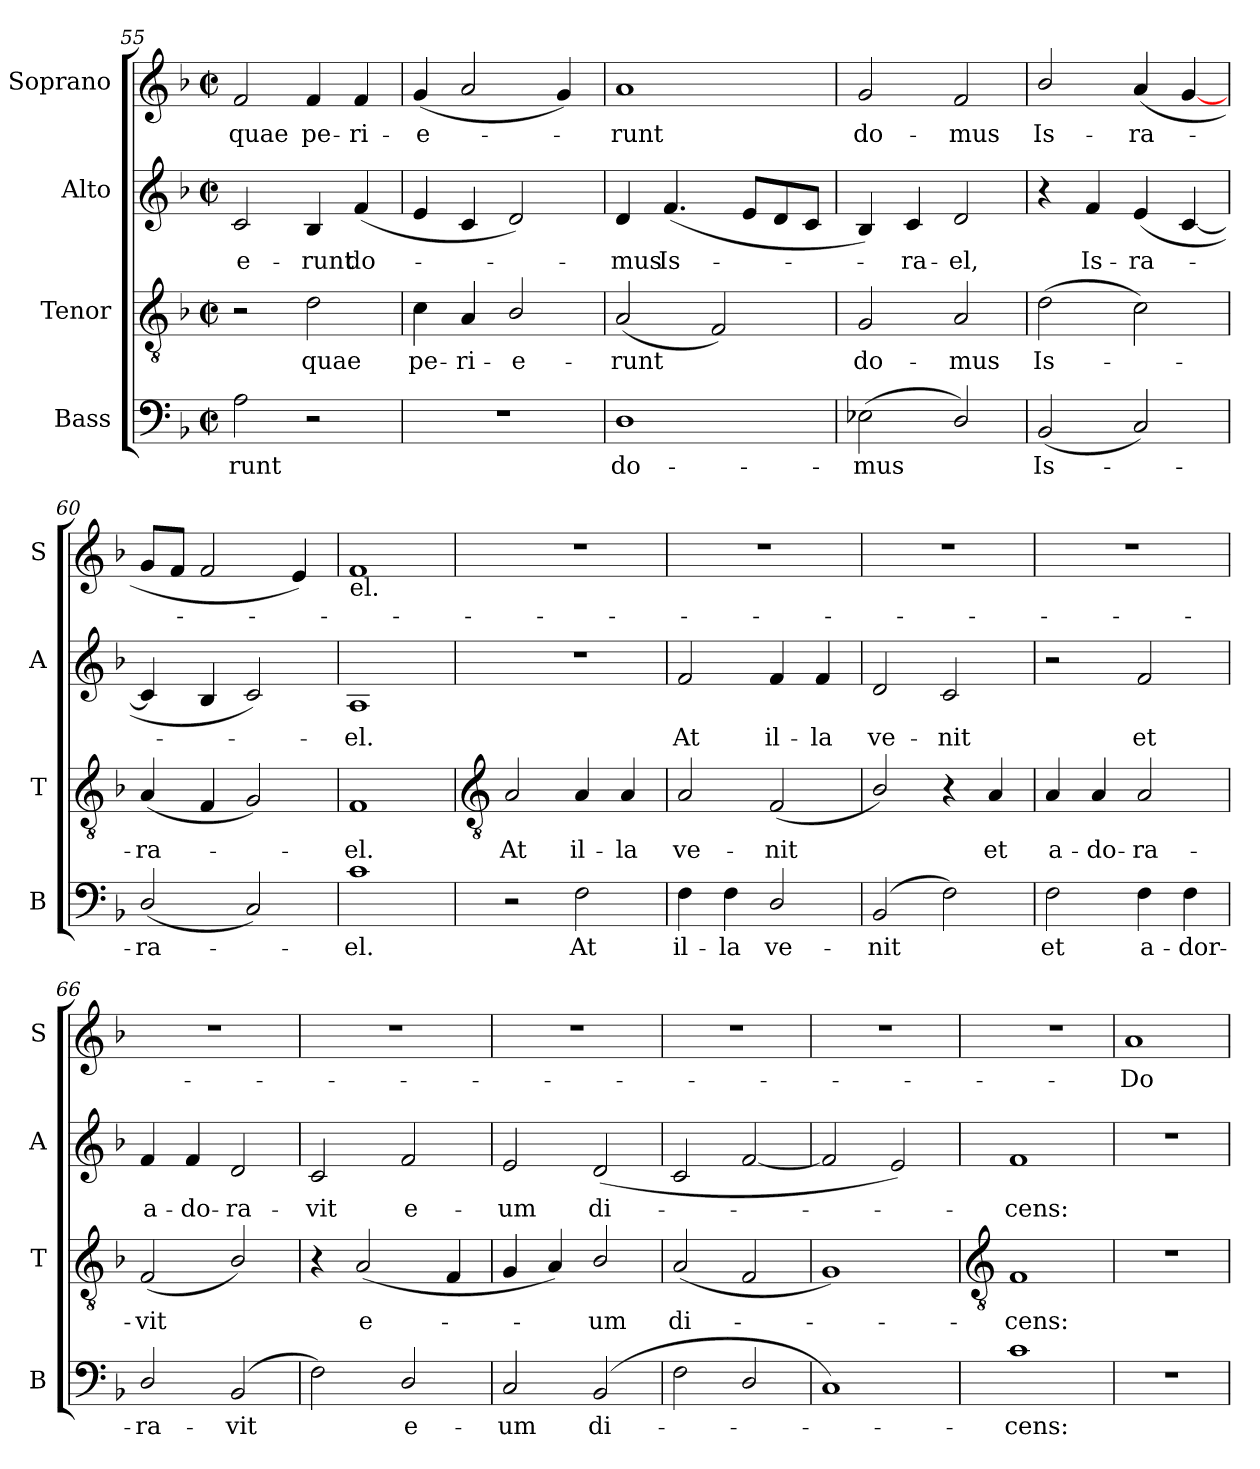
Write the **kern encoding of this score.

**kern	**text	**kern	**text	**kern	**text	**kern	**text
*part4	*part4	*part3	*part3	*part2	*part2	*part1	*part1
*staff4	*staff4	*staff3	*staff3	*staff2	*staff2	*staff1	*staff1
*I"Bass	*	*I"Tenor	*	*I"Alto	*	*I"Soprano	*
*I'B	*	*I'T	*	*I'A	*	*I'S	*
*clefF4	*	*clefGv2	*	*clefG2	*	*clefG2	*
*k[b-]	*	*k[b-]	*	*k[b-]	*	*k[b-]	*
*F:	*	*F:	*	*F:	*	*F:	*
*M2/2	*	*M2/2	*	*M2/2	*	*M2/2	*
*met(c|)	*	*met(c|)	*	*met(c|)	*	*met(c|)	*
=55	=55	=55	=55	=55	=55	=55	=55
!	!LO:LY:b	!	!	!	!LO:LY:b	!	!LO:LY:b
2A	-runt	2r	.	2c	-e-	2f	quae
!	!	!	!LO:LY:b	!	!LO:LY:b	!	!LO:LY:b
2r	.	2d	quae	4B-	-runt	4f	pe-
!	!	!	!	!	!LO:LY:b	!	!LO:LY:b
.	.	.	.	(<4f	do-	4f	-ri-
=56	=56	=56	=56	=56	=56	=56	=56
!	!	!	!LO:LY:b	!	!	!	!LO:LY:b
1r	.	4c	pe-	4e	.	(<4g	-e-
!	!	!	!LO:LY:b	!	!	!	!
.	.	4A	-ri-	4c	.	2a	.
!	!	!	!LO:LY:b	!	!	!	!
.	.	2B-/	-e-	2d)	.	.	.
.	.	.	.	.	.	4g)	.
=57	=57	=57	=57	=57	=57	=57	=57
!	!LO:LY:b	!	!LO:LY:b	!	!LO:LY:b	!	!LO:LY:b
1D	do-	(<2A	-runt	4d	mus	1a	runt
!	!	!	!	!	!LO:LY:b	!	!
.	.	.	.	(<4.f	Is-	.	.
.	.	2F)	.	.	.	.	.
.	.	.	.	8eL	.	.	.
.	.	.	.	8d	.	.	.
.	.	.	.	8cJ	.	.	.
=58	=58	=58	=58	=58	=58	=58	=58
!	!LO:LY:b	!	!LO:LY:b	!	!	!	!LO:LY:b
(<2E-X	-mus	2G	do-	4B-)	.	2g	do-
!	!	!	!	!	!LO:LY:b	!	!
.	.	.	.	4c	ra-	.	.
!	!	!	!LO:LY:b	!	!LO:LY:b	!	!LO:LY:b
2D/)	.	2A	-mus	2d	-el,	2f	-mus
=59	=59	=59	=59	=59	=59	=59	=59
!	!LO:LY:b	!	!LO:LY:b	!	!	!	!LO:LY:b
(<2BB-	Is-	(>2d	Is-	4r	.	2b-/	Is-
!	!	!	!	!	!LO:LY:b	!	!
.	.	.	.	4f	Is-	.	.
!	!	!	!	!	!LO:LY:b	!	!LO:LY:b
2C)	.	2c)	.	(<4e	-ra-	(<4a	-ra-
.	.	.	.	[4c	.	[4g	.
=60	=60	=60	=60	=60	=60	=60	=60
!	!LO:LY:b	!	!LO:LY:b	!	!	!	!
(<2D/	ra-	(<4A	ra-	4c]	.	8gL	.
.	.	.	.	.	.	8fJ	.
.	.	4F	.	4B-	.	2f	.
2C)	.	2G)	.	2c)	.	.	.
.	.	.	.	.	.	4e)	.
=61	=61	=61	=61	=61	=61	=61	=61
!	!	!	!	!	!	!LO:TX:b:t=el.	!
!	!LO:LY:b	!	!LO:LY:b	!	!LO:LY:b	!	!
1c	el.	1F	el.	1A	el.	1f	.
!!LO:LB:g=z
=62	=62	=62	=62	=62	=62	=62	=62
*	*	*clefGv2	*	*	*	*	*
!	!	!	!LO:LY:b	!	!	!	!
2r	.	2A	At	1r	.	1r	.
!	!LO:LY:b	!	!LO:LY:b	!	!	!	!
2F	At	4A	il-	.	.	.	.
!	!	!	!LO:LY:b	!	!	!	!
.	.	4A	-la	.	.	.	.
=63	=63	=63	=63	=63	=63	=63	=63
!	!LO:LY:b	!	!LO:LY:b	!	!LO:LY:b	!	!
4F	il-	2A	ve-	2f	At	1r	.
!	!LO:LY:b	!	!	!	!	!	!
4F	-la	.	.	.	.	.	.
!	!LO:LY:b	!	!LO:LY:b	!	!LO:LY:b	!	!
2D/	ve-	(<2F	-nit	4f	il-	.	.
!	!	!	!	!	!LO:LY:b	!	!
.	.	.	.	4f	-la	.	.
=64	=64	=64	=64	=64	=64	=64	=64
!	!LO:LY:b	!	!	!	!LO:LY:b	!	!
(2BB-	-nit	2B-/)	.	2d	ve-	1r	.
!	!	!	!	!	!LO:LY:b	!	!
2F)	.	4r	.	2c	-nit	.	.
!	!	!	!LO:LY:b	!	!	!	!
.	.	4A	et	.	.	.	.
=65	=65	=65	=65	=65	=65	=65	=65
!	!LO:LY:b	!	!LO:LY:b	!	!	!	!
2F	et	4A	a-	2r	.	1r	.
!	!	!	!LO:LY:b	!	!	!	!
.	.	4A	-do-	.	.	.	.
!	!LO:LY:b	!	!LO:LY:b	!	!LO:LY:b	!	!
4F	a-	2A	-ra-	2f	et	.	.
!	!LO:LY:b	!	!	!	!	!	!
4F	-dor-	.	.	.	.	.	.
=66	=66	=66	=66	=66	=66	=66	=66
!	!LO:LY:b	!	!LO:LY:b	!	!LO:LY:b	!	!
2D/	-ra-	(<2F	-vit	4f	a-	1r	.
!	!	!	!	!	!LO:LY:b	!	!
.	.	.	.	4f	-do-	.	.
!	!LO:LY:b	!	!	!	!LO:LY:b	!	!
(<2BB-	-vit	2B-/)	.	2d	-ra-	.	.
=67	=67	=67	=67	=67	=67	=67	=67
!	!	!	!	!	!LO:LY:b	!	!
2F)	.	4r	.	2c	-vit	1r	.
!	!	!	!LO:LY:b	!	!	!	!
.	.	(<2A	e-	.	.	.	.
!	!LO:LY:b	!	!	!	!LO:LY:b	!	!
2D/	e-	.	.	2f	e-	.	.
.	.	4F	.	.	.	.	.
=68	=68	=68	=68	=68	=68	=68	=68
!	!LO:LY:b	!	!	!	!LO:LY:b	!	!
2C	-um	4G	.	2e	-um	1r	.
.	.	4A)	.	.	.	.	.
!	!LO:LY:b	!	!LO:LY:b	!	!LO:LY:b	!	!
(<2BB-	di-	2B-/	um	(<2d	di-	.	.
=69	=69	=69	=69	=69	=69	=69	=69
!	!	!	!LO:LY:b	!	!	!	!
2F	.	(<2A	di-	2c	.	1r	.
2D/	.	2F	.	[2f	.	.	.
=70	=70	=70	=70	=70	=70	=70	=70
1C)	.	1G)	.	2f]	.	1r	.
.	.	.	.	2e)	.	.	.
!!LO:LB:g=z
=71	=71	=71	=71	=71	=71	=71	=71
*	*	*clefGv2	*	*	*	*	*
!	!LO:LY:b	!	!LO:LY:b	!	!LO:LY:b	!	!
1c	cens:	1F	cens:	1f	cens:	1r	.
=72	=72	=72	=72	=72	=72	=72	=72
!	!	!	!	!	!	!	!LO:LY:b
1r	.	1r	.	1r	.	1a	Do-
=	=	=	=	=	=	=	=
*-	*-	*-	*-	*-	*-	*-	*-
